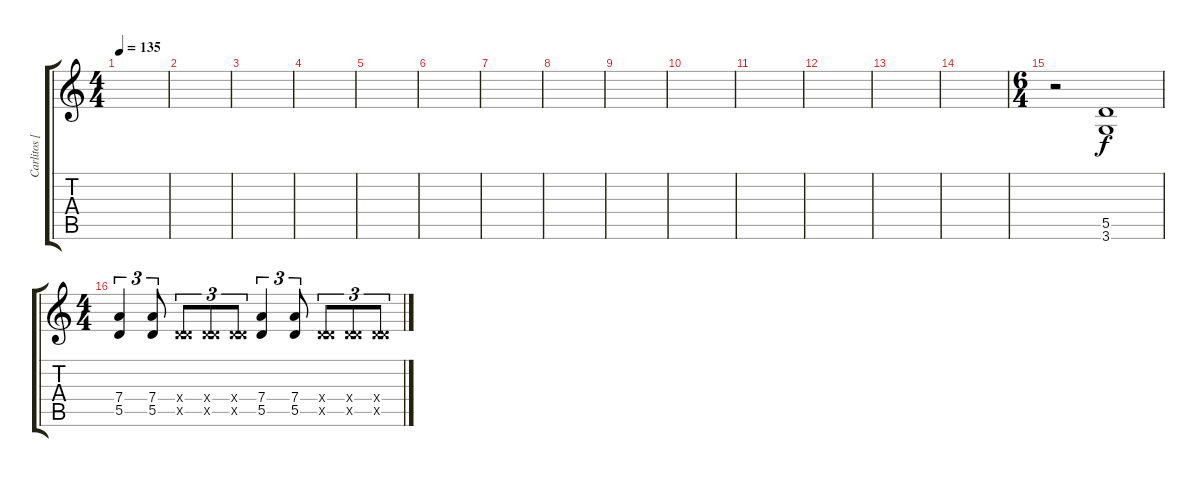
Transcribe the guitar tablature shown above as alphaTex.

\track ("Carlitos [guitarra elec.]" "Carlitos [") {instrument distortionguitar}
\staff {score tabs}
\tuning (E4 B3 G3 D3 A2 E2) {hide}
\ts (4 4)
\tempo 135
\clef g2
\ks c
|
|
|
|
|
|
|
|
|
|
|
|
|
|
\ts (6 4)
r.2 (5.5 3.6).1 |
\ts (4 4)
(7.4 5.5).4{tu (3 2)} (7.4 5.5).8{tu (3 2)} (0.4{x} 5.5{x}).8{tu (3 2)} (0.4{x} 5.5{x}).8{tu (3 2)} (0.4{x} 5.5{x}).8{tu (3 2)} (7.4 5.5).4{tu (3 2)} (7.4 5.5).8{tu (3 2)} (0.4{x} 5.5{x}).8{tu (3 2)} (0.4{x} 5.5{x}).8{tu (3 2)} (0.4{x} 5.5{x}).8{tu (3 2)}
